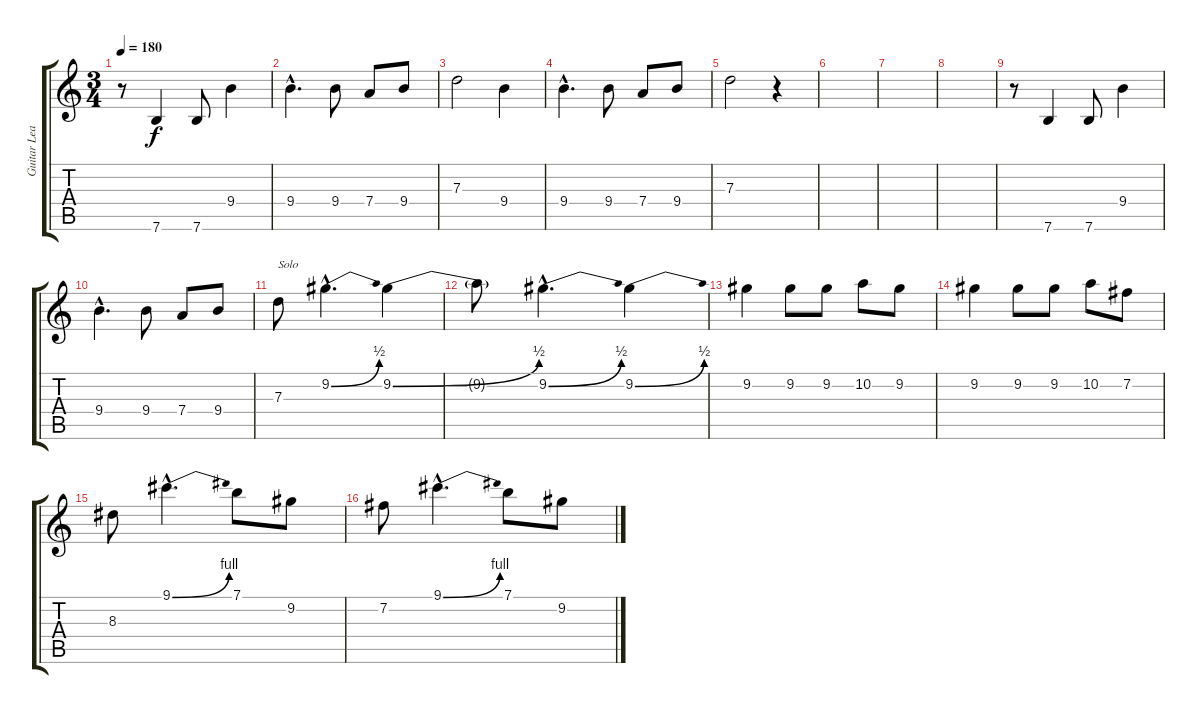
\track ("Guitar Lead" "Guitar Lea") {instrument overdrivenguitar}
\staff {score tabs}
\tuning (E4 B3 G3 D3 A2 E2) {hide}
\ts (3 4)
\tempo 180
\clef g2
\ks c
r.8{dy f} 7.6.4 7.6.8 9.4.4 |
9.4{hac}.4{d} 9.4.8 7.4.8 9.4.8 |
7.3.2 9.4.4 |
9.4{hac}.4{d} 9.4.8 7.4.8 9.4.8 |
7.3.2 r.4 |
|
|
|
r.8 7.6.4 7.6.8 9.4.4 |
9.4{hac}.4{d} 9.4.8 7.4.8 9.4.8 |
7.3.8{txt "Solo"} 9.2{be (bend 0 0 60 2) hac}.4{d} 9.2{be (bend 0 0 60 2)}.4 |
9.2{t}.8 9.2{be (bend 0 0 60 2) hac}.4{d} 9.2{be (bend 0 0 60 2)}.4 |
9.2.4 9.2.8 9.2.8 10.2.8 9.2.8 |
9.2.4 9.2.8 9.2.8 10.2.8 7.2.8 |
8.3.8 9.1{be (bend 0 0 60 4) hac}.4{d} 7.1.8 9.2.8 |
7.2.8 9.1{be (bend 0 0 60 4) hac}.4{d} 7.1.8 9.2.8
